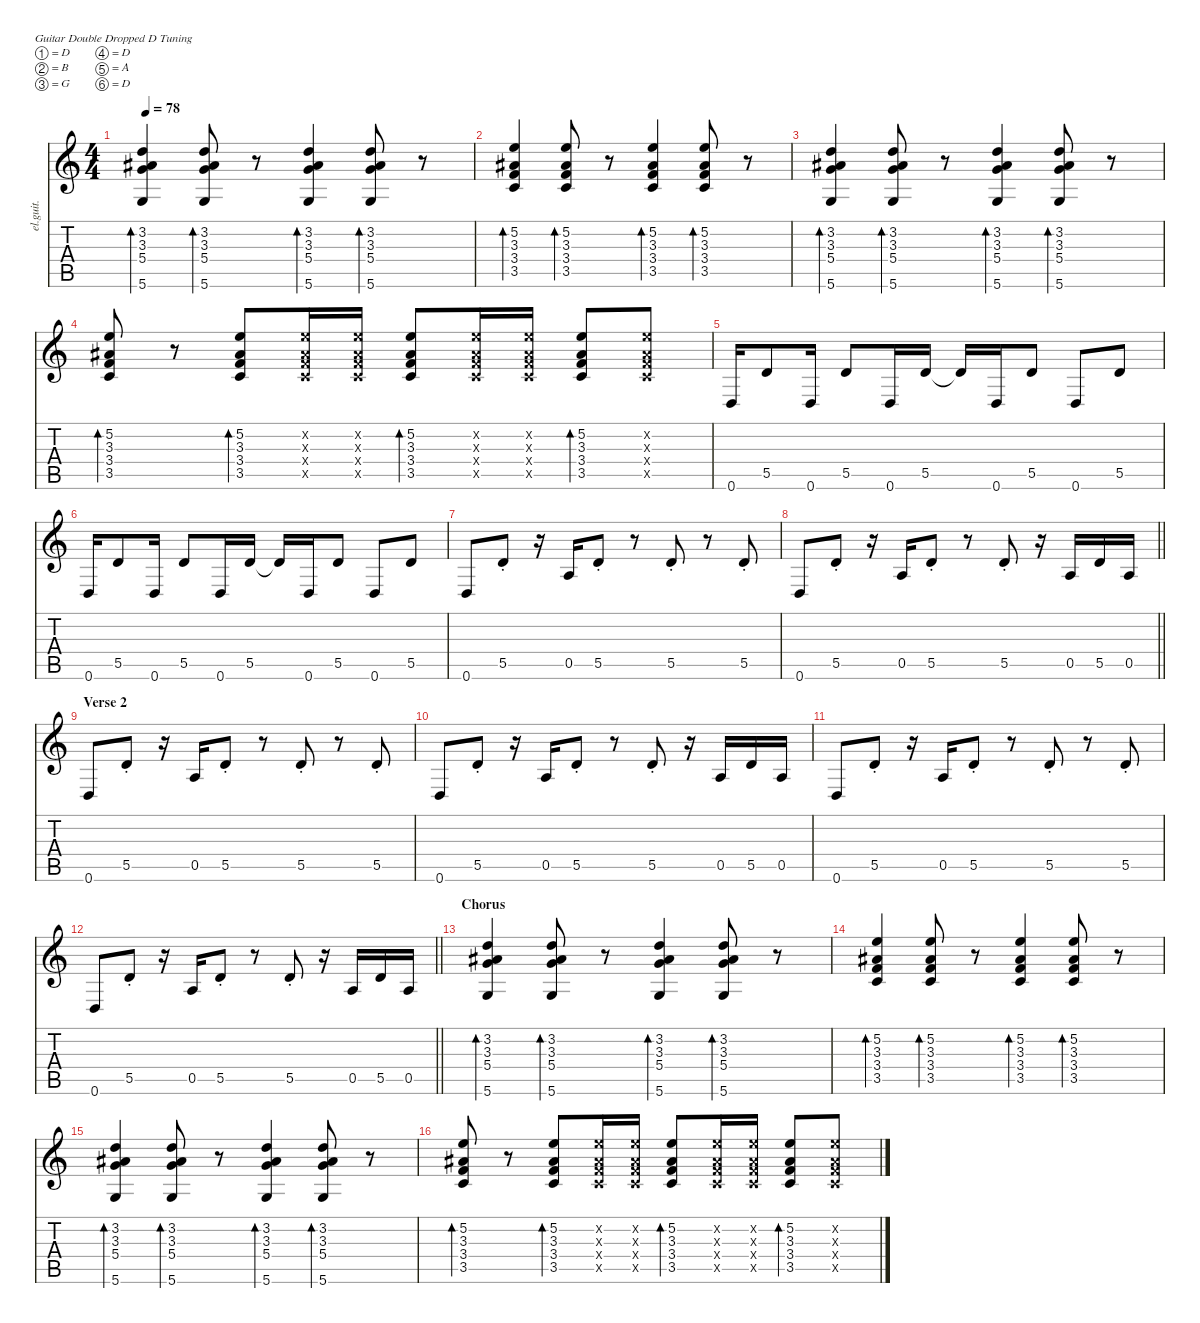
\defaultSystemsLayout 4
\hideDynamics
\bracketExtendMode nobrackets
\otherSystemsTrackNameOrientation horizontal
\track ("Crosby" "el.guit.") {instrument electricguitarclean}
\staff {score tabs}
\tuning (D4 B3 G3 D3 A2 D2)
\ts (4 4)
\tempo 78
\clef g2
\ks c
(3.2 3.3{acc #} 5.4 5.6).4{bd 120 dy mp} (3.2 3.3{acc #} 5.4 5.6).8{bd 60} r.8 (3.2 3.3{acc #} 5.4 5.6).4{bd 120} (3.2 3.3{acc #} 5.4 5.6).8{bd 60} r.8 |
(5.2 3.3{acc #} 3.4 3.5).4{bd 120} (5.2 3.3{acc #} 3.4 3.5).8{bd 60} r.8 (5.2 3.3{acc #} 3.4 3.5).4{bd 120} (5.2 3.3{acc #} 3.4 3.5).8{bd 60} r.8 |
(3.2 3.3{acc #} 5.4 5.6).4{bd 120} (3.2 3.3{acc #} 5.4 5.6).8{bd 60} r.8 (3.2 3.3{acc #} 5.4 5.6).4{bd 120} (3.2 3.3{acc #} 5.4 5.6).8{bd 60} r.8 |
(5.2 3.3{acc #} 3.4 3.5).8{bd 60} r.8 (5.2 3.3{acc #} 3.4 3.5).8{bd 120} (5.2{x} 3.3{x acc #} 3.4{x} 3.5{x}).16 (5.2{x} 3.3{x acc #} 3.4{x} 3.5{x}).16 (5.2 3.3{acc #} 3.4 3.5).8{bd 120} (5.2{x} 3.3{x acc #} 3.4{x} 3.5{x}).16 (5.2{x} 3.3{x acc #} 3.4{x} 3.5{x}).16 (5.2 3.3{acc #} 3.4 3.5).8{bd 120} (5.2{x} 3.3{x acc #} 3.4{x} 3.5{x}).8 |
0.6.16 5.5.8 0.6.16 5.5.8 0.6.16 5.5.16 5.5{t}.16 0.6.16 5.5.8 0.6.8 5.5.8 |
0.6.16 5.5.8 0.6.16 5.5.8 0.6.16 5.5.16 5.5{t}.16 0.6.16 5.5.8 0.6.8 5.5.8 |
0.6.8 5.5{st}.8 r.16 0.5.16 5.5{st}.8 r.8 5.5{st}.8 r.8 5.5{st}.8 |
\barLineRight lightlight
0.6.8 5.5{st}.8 r.16 0.5.16 5.5{st}.8 r.8 5.5{st}.8 r.16 0.5.16 5.5.16 0.5.16 |
\section ("" "Verse 2")
0.6.8{dy mf} 5.5{st}.8 r.16 0.5.16 5.5{st}.8 r.8 5.5{st}.8 r.8 5.5{st}.8 |
0.6.8 5.5{st}.8 r.16 0.5.16 5.5{st}.8 r.8 5.5{st}.8 r.16 0.5.16 5.5.16 0.5.16 |
0.6.8 5.5{st}.8 r.16 0.5.16 5.5{st}.8 r.8 5.5{st}.8 r.8 5.5{st}.8 |
\barLineRight lightlight
0.6.8 5.5{st}.8 r.16 0.5.16 5.5{st}.8 r.8 5.5{st}.8 r.16 0.5.16 5.5.16 0.5.16 |
\section ("" "Chorus")
(3.2 3.3{acc #} 5.4 5.6).4{bd 120 dy mp} (3.2 3.3{acc #} 5.4 5.6).8{bd 60} r.8 (3.2 3.3{acc #} 5.4 5.6).4{bd 120} (3.2 3.3{acc #} 5.4 5.6).8{bd 60} r.8 |
(5.2 3.3{acc #} 3.4 3.5).4{bd 120} (5.2 3.3{acc #} 3.4 3.5).8{bd 60} r.8 (5.2 3.3{acc #} 3.4 3.5).4{bd 120} (5.2 3.3{acc #} 3.4 3.5).8{bd 60} r.8 |
(3.2 3.3{acc #} 5.4 5.6).4{bd 120} (3.2 3.3{acc #} 5.4 5.6).8{bd 60} r.8 (3.2 3.3{acc #} 5.4 5.6).4{bd 120} (3.2 3.3{acc #} 5.4 5.6).8{bd 60} r.8 |
(5.2 3.3{acc #} 3.4 3.5).8{bd 60} r.8 (5.2 3.3{acc #} 3.4 3.5).8{bd 120} (5.2{x} 3.3{x acc #} 3.4{x} 3.5{x}).16 (5.2{x} 3.3{x acc #} 3.4{x} 3.5{x}).16 (5.2 3.3{acc #} 3.4 3.5).8{bd 120} (5.2{x} 3.3{x acc #} 3.4{x} 3.5{x}).16 (5.2{x} 3.3{x acc #} 3.4{x} 3.5{x}).16 (5.2 3.3{acc #} 3.4 3.5).8{bd 120} (5.2{x} 3.3{x acc #} 3.4{x} 3.5{x}).8
